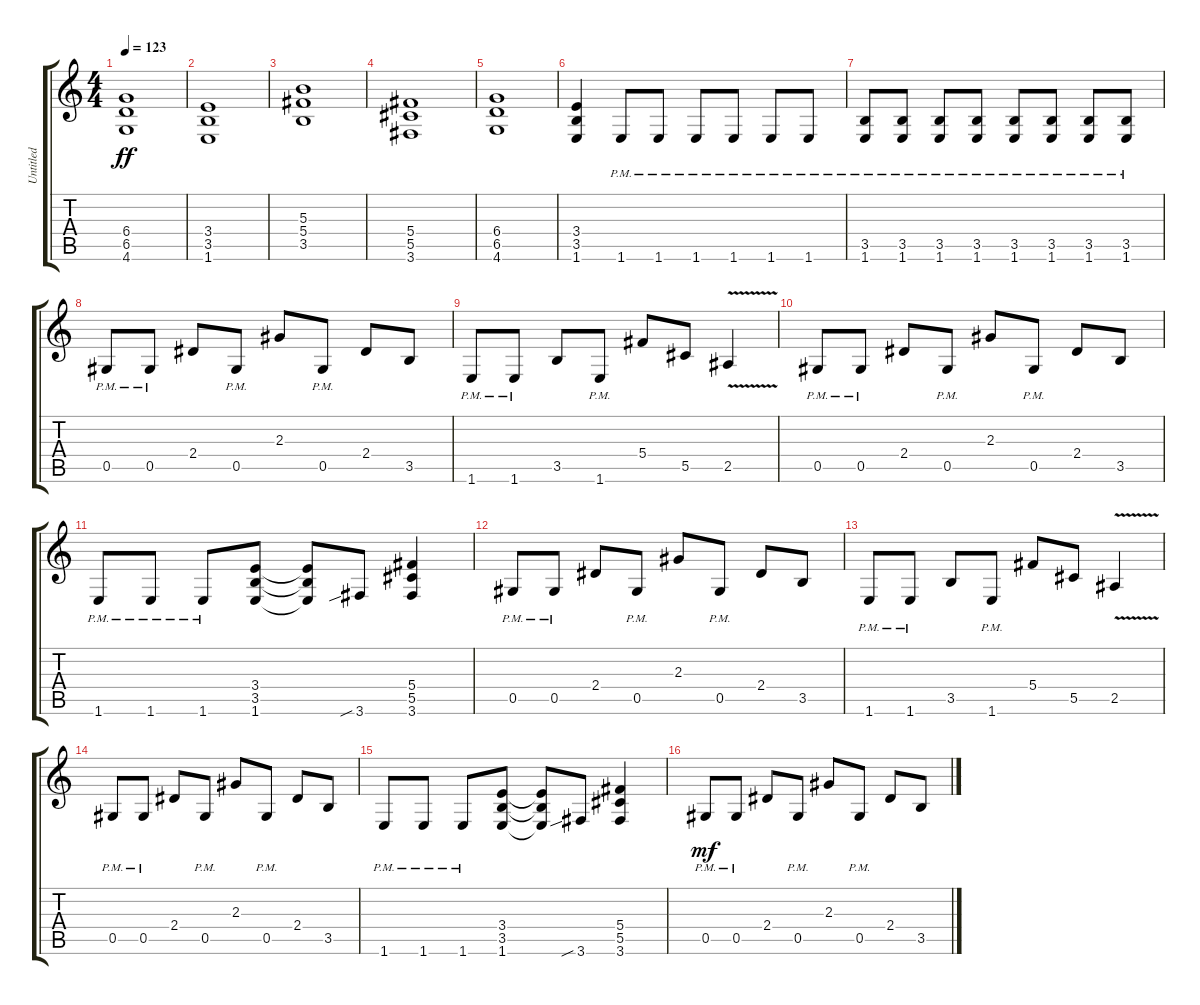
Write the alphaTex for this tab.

\track ("Untitled" "Untitled") {instrument distortionguitar}
\staff {score tabs}
\tuning (Eb4 Bb3 Gb3 Db3 Ab2 Eb2) {hide}
\ts (4 4)
\tempo 123
\clef g2
\ks c
(6.4 6.5 4.6).1{dy ff} |
(3.4 3.5 1.6).1 |
(5.3 5.4 3.5).1 |
(5.4 5.5 3.6).1 |
(6.4 6.5 4.6).1 |
(3.4 3.5 1.6).4 1.6{pm}.8 1.6{pm}.8 1.6{pm}.8 1.6{pm}.8 1.6{pm}.8 1.6{pm}.8 |
(3.5{pm} 1.6{pm}).8 (3.5{pm} 1.6{pm}).8 (3.5{pm} 1.6{pm}).8 (3.5{pm} 1.6{pm}).8 (3.5{pm} 1.6{pm}).8 (3.5{pm} 1.6{pm}).8 (3.5{pm} 1.6{pm}).8 (3.5{pm} 1.6{pm}).8 |
0.5{pm}.8 0.5{pm}.8 2.4.8 0.5{pm}.8 2.3.8 0.5{pm}.8 2.4.8 3.5.8 |
1.6{pm}.8 1.6{pm}.8 3.5.8 1.6{pm}.8 5.4.8 5.5.8 2.5{v}.4 |
0.5{pm}.8 0.5{pm}.8 2.4.8 0.5{pm}.8 2.3.8 0.5{pm}.8 2.4.8 3.5.8 |
1.6{pm}.8 1.6{pm}.8 1.6{pm}.8 (3.4 3.5 1.6).8 (3.4{t} 3.5{t} 1.6{t}).8 3.6{sib}.8 (5.4 5.5 3.6).4 |
0.5{pm}.8 0.5{pm}.8 2.4.8 0.5{pm}.8 2.3.8 0.5{pm}.8 2.4.8 3.5.8 |
1.6{pm}.8 1.6{pm}.8 3.5.8 1.6{pm}.8 5.4.8 5.5.8 2.5{v}.4 |
0.5{pm}.8 0.5{pm}.8 2.4.8 0.5{pm}.8 2.3.8 0.5{pm}.8 2.4.8 3.5.8 |
1.6{pm}.8 1.6{pm}.8 1.6{pm}.8 (3.4 3.5 1.6).8 (3.4{t} 3.5{t} 1.6{t}).8 3.6{sib}.8 (5.4 5.5 3.6).4 |
0.5{pm}.8{dy mf} 0.5{pm}.8 2.4.8 0.5{pm}.8 2.3.8 0.5{pm}.8 2.4.8 3.5.8
